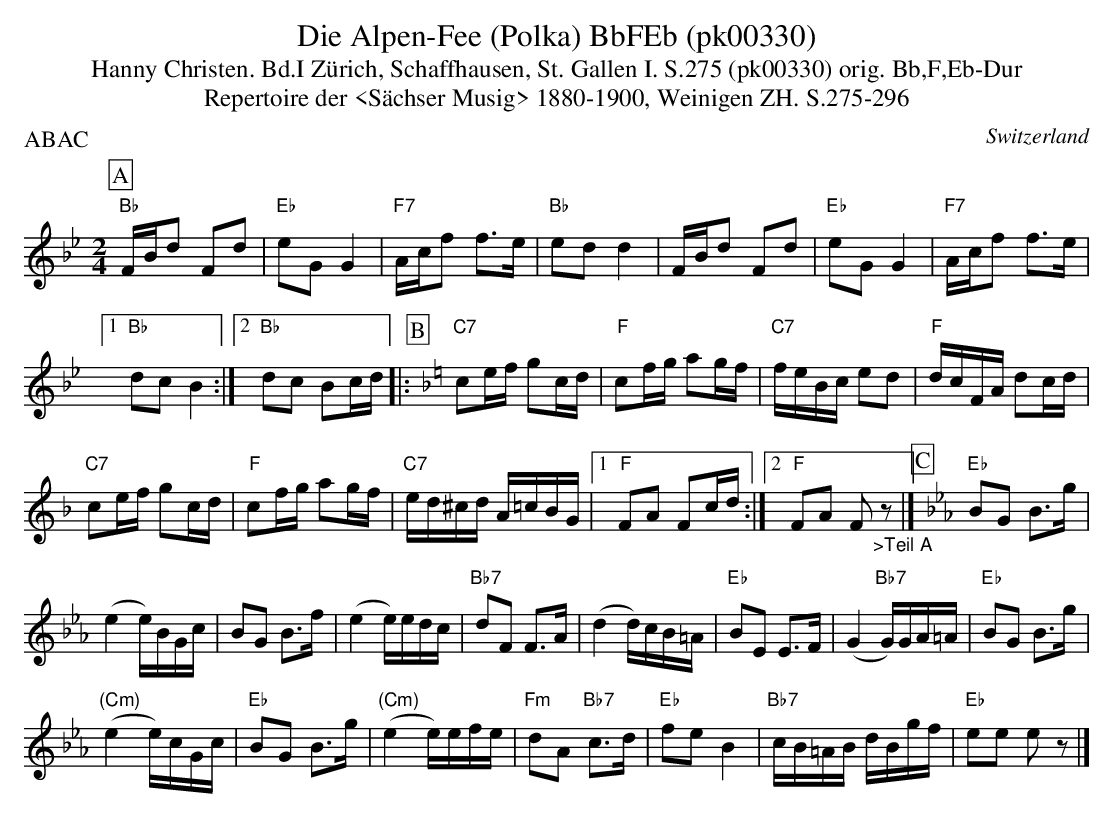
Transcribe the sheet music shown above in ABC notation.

X:1
T: Die Alpen-Fee (Polka) BbFEb (pk00330)
T:Hanny Christen. Bd.I Zürich, Schaffhausen, St. Gallen I. S.275 (pk00330) orig. Bb,F,Eb-Dur
T: Repertoire der <S\"achser Musig> 1880-1900, Weinigen ZH. S.275-296
P:ABAC
M:2/4
L:1/16
O:Switzerland
K:Bb major
[P:A] "Bb"FBd2 F2d2 | "Eb"e2G2G4 | "F7"Acf2 f3e | "Bb"e2d2d4 | FBd2 F2d2 | "Eb"e2G2G4 | "F7"Acf2 f3e |1
"Bb"d2c2B4 :|2 "Bb"d2c2 B2cd |: [P:B] [K:F] "C7"c2ef g2cd | "F"c2fg a2gf | "C7"feBc e2d2 | "F"dcFA d2cd |
"C7"c2ef g2cd | "F"c2fg a2gf | "C7"ed^cd A=cBG |1 "F"F2A2 F2cd :|2 "F"F2A2 F2"_>Teil A"z2 |] [P:C] [K:Eb] "Eb"B2G2 B3g |
(e4e)BGc | B2G2 B3f | (e4e)edc | "Bb7"d2F2 F3A | (d4d)cB=A | "Eb"B2E2 E3F | (G4"Bb7"G)GA=A | "Eb"B2G2 B3g |
("(Cm)"e4e)cGc | "Eb"B2G2 B3g | ("(Cm)"e4e)efe | "Fm"d2A2 "Bb7"c3d | "Eb"f2e2B4 | "Bb7"cB=AB dBgf | "Eb"e2e2 e2z2 |]
